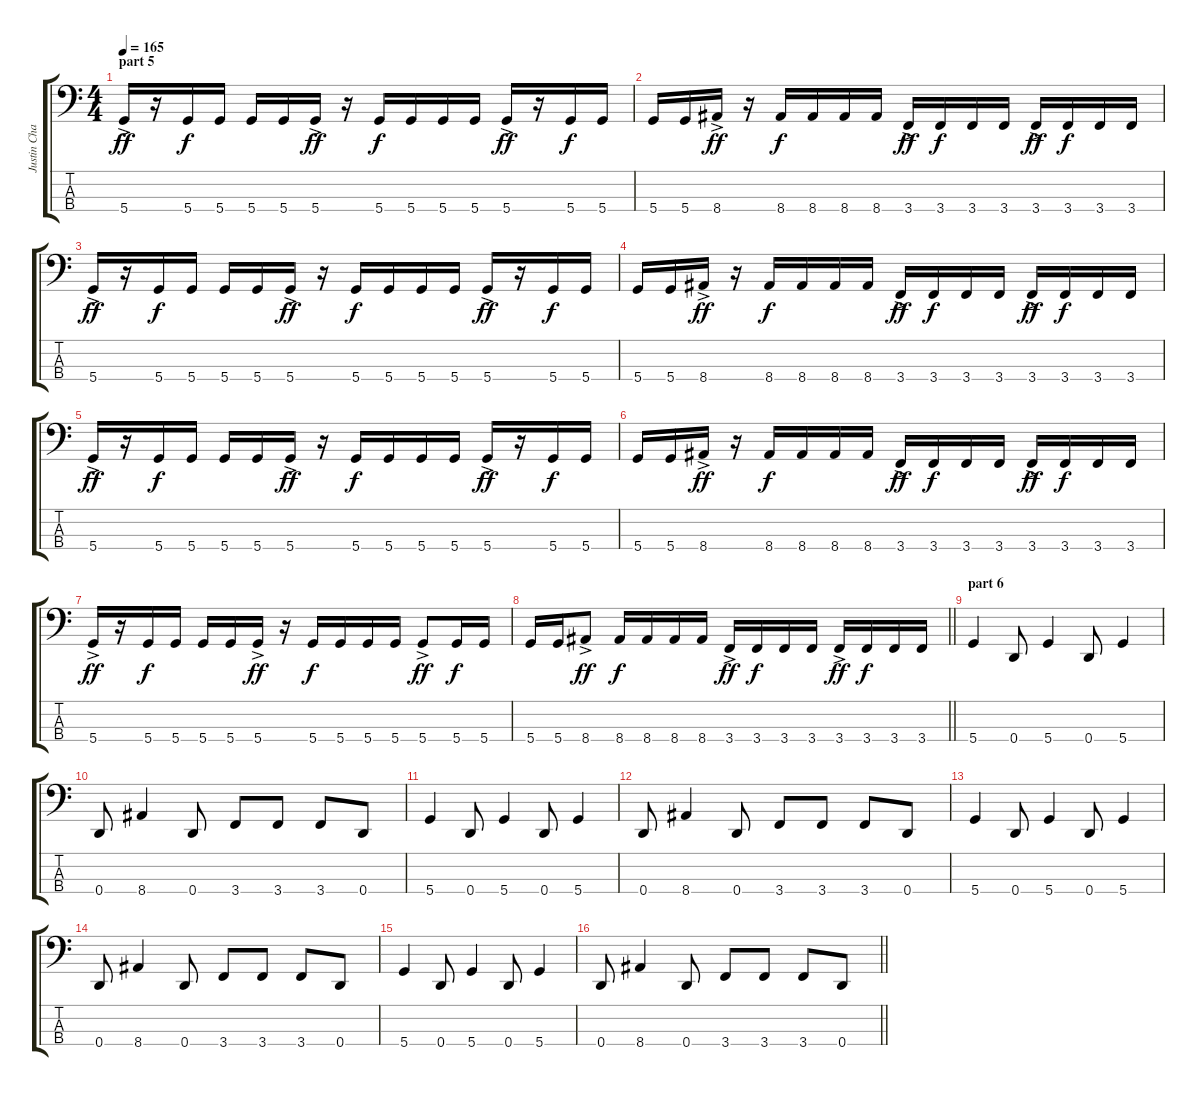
\track ("Justin Chancellor / bass guitar" "Justin Cha") {instrument electricbassfinger}
\staff {score tabs}
\tuning (G2 D2 A1 D1) {hide}
\ts (4 4)
\section ("" "part 5")
\tempo 165
\clef f4
\ks c
5.4{ac}.16{dy ff} r.16 5.4.16{dy f} 5.4.16 5.4.16 5.4.16 5.4{ac}.16{dy ff} r.16 5.4.16{dy f} 5.4.16 5.4.16 5.4.16 5.4{ac}.16{dy ff} r.16 5.4.16{dy f} 5.4.16 |
5.4.16 5.4.16 8.4{ac}.16{dy ff} r.16 8.4.16{dy f} 8.4.16 8.4.16 8.4.16 3.4{ac}.16{dy ff} 3.4.16{dy f} 3.4.16 3.4.16 3.4{ac}.16{dy ff} 3.4.16{dy f} 3.4.16 3.4.16 |
5.4{ac}.16{dy ff} r.16 5.4.16{dy f} 5.4.16 5.4.16 5.4.16 5.4{ac}.16{dy ff} r.16 5.4.16{dy f} 5.4.16 5.4.16 5.4.16 5.4{ac}.16{dy ff} r.16 5.4.16{dy f} 5.4.16 |
5.4.16 5.4.16 8.4{ac}.16{dy ff} r.16 8.4.16{dy f} 8.4.16 8.4.16 8.4.16 3.4{ac}.16{dy ff} 3.4.16{dy f} 3.4.16 3.4.16 3.4{ac}.16{dy ff} 3.4.16{dy f} 3.4.16 3.4.16 |
5.4{ac}.16{dy ff} r.16 5.4.16{dy f} 5.4.16 5.4.16 5.4.16 5.4{ac}.16{dy ff} r.16 5.4.16{dy f} 5.4.16 5.4.16 5.4.16 5.4{ac}.16{dy ff} r.16 5.4.16{dy f} 5.4.16 |
5.4.16 5.4.16 8.4{ac}.16{dy ff} r.16 8.4.16{dy f} 8.4.16 8.4.16 8.4.16 3.4{ac}.16{dy ff} 3.4.16{dy f} 3.4.16 3.4.16 3.4{ac}.16{dy ff} 3.4.16{dy f} 3.4.16 3.4.16 |
5.4{ac}.16{dy ff} r.16 5.4.16{dy f} 5.4.16 5.4.16 5.4.16 5.4{ac}.16{dy ff} r.16 5.4.16{dy f} 5.4.16 5.4.16 5.4.16 5.4{ac}.8{dy ff} 5.4.16{dy f} 5.4.16 |
\barLineRight lightlight
5.4.16 5.4.16 8.4{ac}.8{dy ff} 8.4.16{dy f} 8.4.16 8.4.16 8.4.16 3.4{ac}.16{dy ff} 3.4.16{dy f} 3.4.16 3.4.16 3.4{ac}.16{dy ff} 3.4.16{dy f} 3.4.16 3.4.16 |
\section ("" "part 6")
5.4.4 0.4.8 5.4.4 0.4.8 5.4.4 |
0.4.8 8.4.4 0.4.8 3.4.8 3.4.8 3.4.8 0.4.8 |
5.4.4 0.4.8 5.4.4 0.4.8 5.4.4 |
0.4.8 8.4.4 0.4.8 3.4.8 3.4.8 3.4.8 0.4.8 |
5.4.4 0.4.8 5.4.4 0.4.8 5.4.4 |
0.4.8 8.4.4 0.4.8 3.4.8 3.4.8 3.4.8 0.4.8 |
5.4.4 0.4.8 5.4.4 0.4.8 5.4.4 |
\barLineRight lightlight
0.4.8 8.4.4 0.4.8 3.4.8 3.4.8 3.4.8 0.4.8
